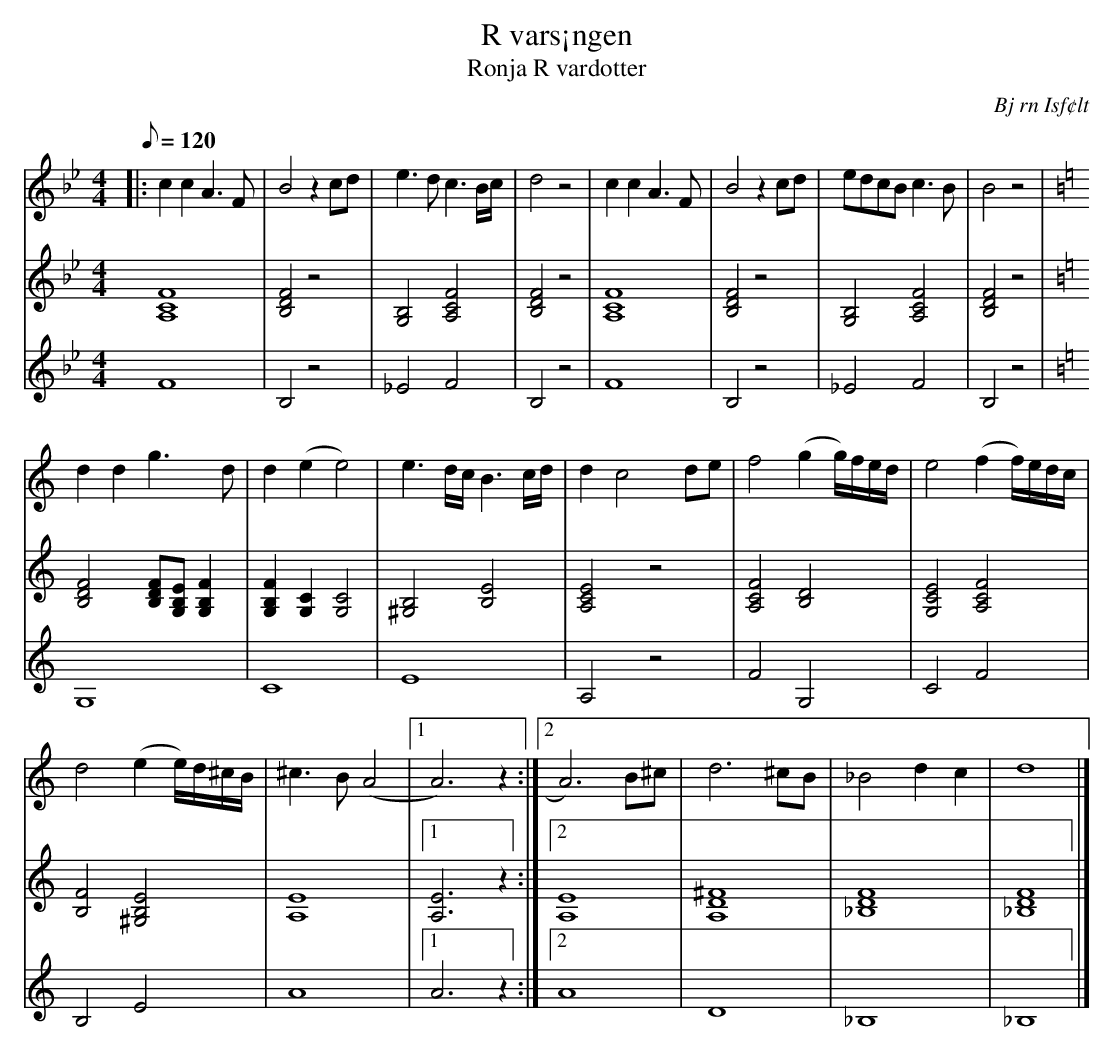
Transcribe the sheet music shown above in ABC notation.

X:1
T: R vars¡ngen
T: Ronja R vardotter
O: Bj rn Isf¢lt
M: 4/4
L: 1/8
K: Bb
Q: 120
V: 1
|: c2c2A2>F2 | B4z2cd | e2>d2 c3B/c/ | d4z4 | c2c2A3F | B4z2cd | edcBc2>B2 | B4z4 |
K: C
d2d2g2>d2 | d2(e2e4) | e3d/c/B3c/d/ | d2c4de | f4(g2g/)f/e/d/ | e4(f2f/)e/d/c/ |
d4(e2e/)d/^c/B/ | ^c3B(A4 |1 A6)z2 :|2 A6)B^c | d6^cB | _B4d2c2 | d8 |]
V: 2
[C8F8A,8] | [D4F4B,4] z4 | [G,4B,4][F4A,4C4] | [D4F4B,4]z4 | [C8F8A,8] | [D4F4B,4] z4 | [G,4B,4][C4F4A,4] | [D4F4B,4]z4 |
K: C
[D4F4B,4][DFB,][EG,B,][F2G,2B,2] | [F2G,2B,2][C2G,2][C4G,4] | [^G,4B,4][E4B,4] | [C4E4A,4]z4 | [C4F4A,4][D4B,4] | [C4E4G,4][C4F4A,4] |
[F4B,4][E4^G,4B,4] | [A,8E8] |1 [A,6E6]z2 :|2 [A,8E8] | [D8^F8A,8] | [D8F8_B,8] | [D8F8_B,8] |]
V: 3
F8 | B,4z4 | _E4F4 | B,4z4 | F8 | B,4z4 | _E4F4 | B,4z4 |
K: C
G,8 | C8 | E8 | A,4z4 | F4G,4 | C4F4 |
B,4E4 | A8 |1 A6z2 :|2 A8 | D8 | _B,8 | _B,8 |]
